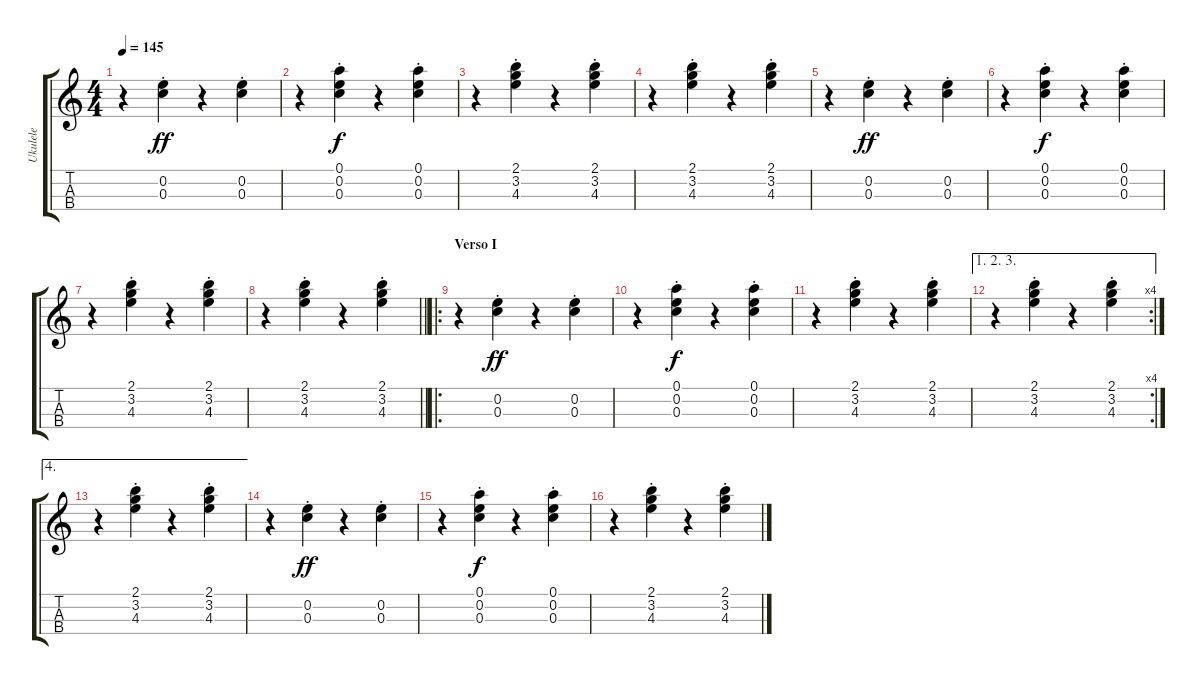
\track ("Ukulele" "Ukulele") {instrument acousticguitarnylon}
\staff {score tabs}
\tuning (A4 E4 C4 G4) {hide}
\ts (4 4)
\tempo 145
\clef g2
\ks c
r.4{dy f} (0.2{st} 0.3{st}).4{dy ff} r.4 (0.2{st} 0.3{st}).4 |
r.4 (0.1{st} 0.2{st} 0.3{st}).4{dy f} r.4 (0.1{st} 0.2{st} 0.3{st}).4 |
r.4 (2.1{st} 3.2{st} 4.3{st}).4 r.4 (2.1{st} 3.2{st} 4.3{st}).4 |
r.4 (2.1{st} 3.2{st} 4.3{st}).4 r.4 (2.1{st} 3.2{st} 4.3{st}).4 |
r.4 (0.2{st} 0.3{st}).4{dy ff} r.4 (0.2{st} 0.3{st}).4 |
r.4 (0.1{st} 0.2{st} 0.3{st}).4{dy f} r.4 (0.1{st} 0.2{st} 0.3{st}).4 |
r.4 (2.1{st} 3.2{st} 4.3{st}).4 r.4 (2.1{st} 3.2{st} 4.3{st}).4 |
\barLineRight lightlight
r.4 (2.1{st} 3.2{st} 4.3{st}).4 r.4 (2.1{st} 3.2{st} 4.3{st}).4 |
\ro
\section ("" "Verso I")
r.4 (0.2{st} 0.3{st}).4{dy ff} r.4 (0.2{st} 0.3{st}).4 |
r.4 (0.1{st} 0.2{st} 0.3{st}).4{dy f} r.4 (0.1{st} 0.2{st} 0.3{st}).4 |
r.4 (2.1{st} 3.2{st} 4.3{st}).4 r.4 (2.1{st} 3.2{st} 4.3{st}).4 |
\ae (1 2 3)
\rc 4
r.4 (2.1{st} 3.2{st} 4.3{st}).4 r.4 (2.1{st} 3.2{st} 4.3{st}).4 |
\ae 4
r.4 (2.1{st} 3.2{st} 4.3{st}).4 r.4 (2.1{st} 3.2{st} 4.3{st}).4 |
r.4 (0.2{st} 0.3{st}).4{dy ff} r.4 (0.2{st} 0.3{st}).4 |
r.4 (0.1{st} 0.2{st} 0.3{st}).4{dy f} r.4 (0.1{st} 0.2{st} 0.3{st}).4 |
r.4 (2.1{st} 3.2{st} 4.3{st}).4 r.4 (2.1{st} 3.2{st} 4.3{st}).4
